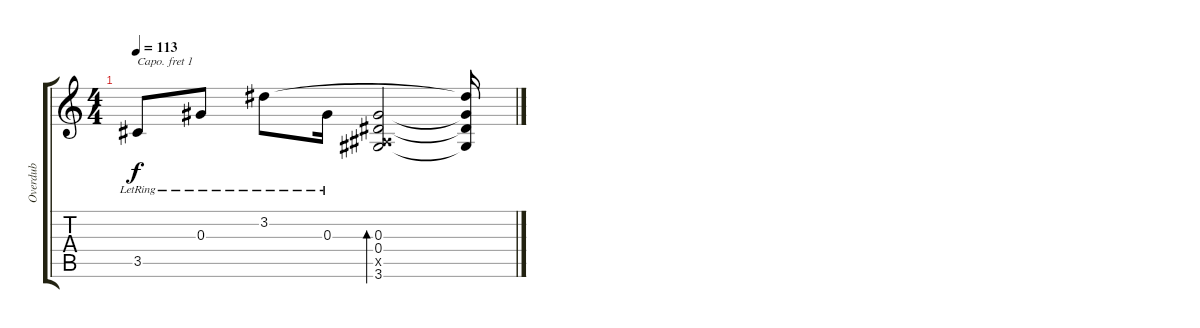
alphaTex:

\track ("Overdub" "Overdub") {instrument acousticguitarnylon}
\staff {score tabs}
\capo 1
\tuning (E4 B3 G3 D3 A2 E2) {hide}
\ts (4 4)
\tempo 113
\clef g2
\ks c
3.5{lr}.8{dy f} 0.3{lr}.8 3.2{lr}.8 0.3{lr}.16 (0.3 0.4 0.5{x} 3.6).2{bd 60} (3.2{t} 0.3{t} 0.4{t} 3.6{t}).16
